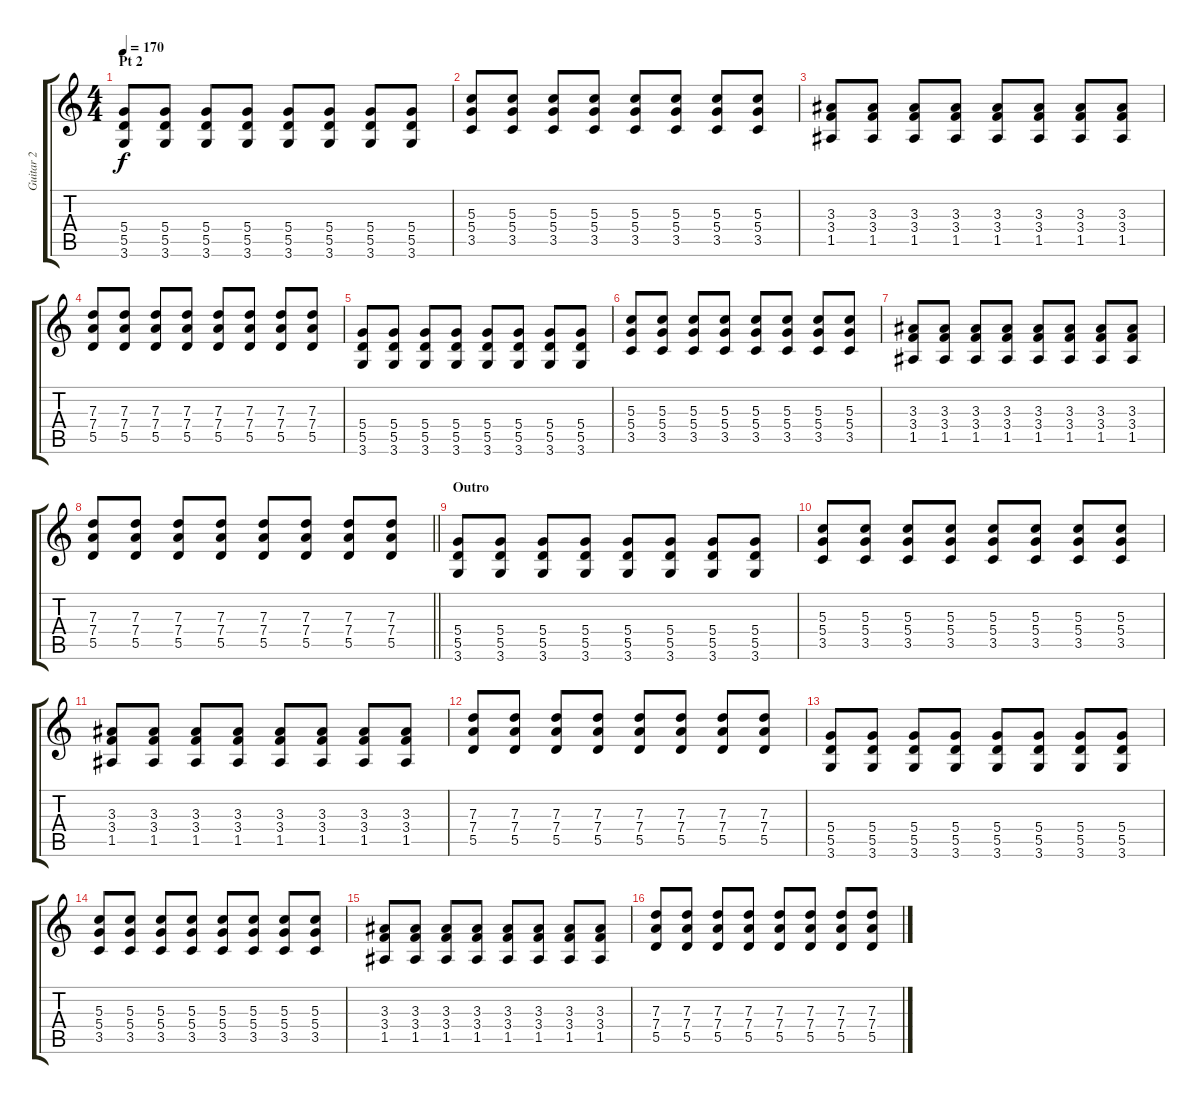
\track ("Guitar 2" "Guitar 2") {instrument overdrivenguitar}
\staff {score tabs}
\tuning (E4 B3 G3 D3 A2 E2) {hide}
\ts (4 4)
\section ("" "Pt 2")
\tempo 170
\clef g2
\ks c
(5.4 5.5 3.6).8{dy f} (5.4 5.5 3.6).8 (5.4 5.5 3.6).8 (5.4 5.5 3.6).8 (5.4 5.5 3.6).8 (5.4 5.5 3.6).8 (5.4 5.5 3.6).8 (5.4 5.5 3.6).8 |
(5.3 5.4 3.5).8 (5.3 5.4 3.5).8 (5.3 5.4 3.5).8 (5.3 5.4 3.5).8 (5.3 5.4 3.5).8 (5.3 5.4 3.5).8 (5.3 5.4 3.5).8 (5.3 5.4 3.5).8 |
(3.3 3.4 1.5).8 (3.3 3.4 1.5).8 (3.3 3.4 1.5).8 (3.3 3.4 1.5).8 (3.3 3.4 1.5).8 (3.3 3.4 1.5).8 (3.3 3.4 1.5).8 (3.3 3.4 1.5).8 |
(7.3 7.4 5.5).8 (7.3 7.4 5.5).8 (7.3 7.4 5.5).8 (7.3 7.4 5.5).8 (7.3 7.4 5.5).8 (7.3 7.4 5.5).8 (7.3 7.4 5.5).8 (7.3 7.4 5.5).8 |
(5.4 5.5 3.6).8 (5.4 5.5 3.6).8 (5.4 5.5 3.6).8 (5.4 5.5 3.6).8 (5.4 5.5 3.6).8 (5.4 5.5 3.6).8 (5.4 5.5 3.6).8 (5.4 5.5 3.6).8 |
(5.3 5.4 3.5).8 (5.3 5.4 3.5).8 (5.3 5.4 3.5).8 (5.3 5.4 3.5).8 (5.3 5.4 3.5).8 (5.3 5.4 3.5).8 (5.3 5.4 3.5).8 (5.3 5.4 3.5).8 |
(3.3 3.4 1.5).8 (3.3 3.4 1.5).8 (3.3 3.4 1.5).8 (3.3 3.4 1.5).8 (3.3 3.4 1.5).8 (3.3 3.4 1.5).8 (3.3 3.4 1.5).8 (3.3 3.4 1.5).8 |
\barLineRight lightlight
(7.3 7.4 5.5).8 (7.3 7.4 5.5).8 (7.3 7.4 5.5).8 (7.3 7.4 5.5).8 (7.3 7.4 5.5).8 (7.3 7.4 5.5).8 (7.3 7.4 5.5).8 (7.3 7.4 5.5).8 |
\section ("" "Outro")
(5.4 5.5 3.6).8 (5.4 5.5 3.6).8 (5.4 5.5 3.6).8 (5.4 5.5 3.6).8 (5.4 5.5 3.6).8 (5.4 5.5 3.6).8 (5.4 5.5 3.6).8 (5.4 5.5 3.6).8 |
(5.3 5.4 3.5).8 (5.3 5.4 3.5).8 (5.3 5.4 3.5).8 (5.3 5.4 3.5).8 (5.3 5.4 3.5).8 (5.3 5.4 3.5).8 (5.3 5.4 3.5).8 (5.3 5.4 3.5).8 |
(3.3 3.4 1.5).8 (3.3 3.4 1.5).8 (3.3 3.4 1.5).8 (3.3 3.4 1.5).8 (3.3 3.4 1.5).8 (3.3 3.4 1.5).8 (3.3 3.4 1.5).8 (3.3 3.4 1.5).8 |
(7.3 7.4 5.5).8 (7.3 7.4 5.5).8 (7.3 7.4 5.5).8 (7.3 7.4 5.5).8 (7.3 7.4 5.5).8 (7.3 7.4 5.5).8 (7.3 7.4 5.5).8 (7.3 7.4 5.5).8 |
(5.4 5.5 3.6).8 (5.4 5.5 3.6).8 (5.4 5.5 3.6).8 (5.4 5.5 3.6).8 (5.4 5.5 3.6).8 (5.4 5.5 3.6).8 (5.4 5.5 3.6).8 (5.4 5.5 3.6).8 |
(5.3 5.4 3.5).8 (5.3 5.4 3.5).8 (5.3 5.4 3.5).8 (5.3 5.4 3.5).8 (5.3 5.4 3.5).8 (5.3 5.4 3.5).8 (5.3 5.4 3.5).8 (5.3 5.4 3.5).8 |
(3.3 3.4 1.5).8 (3.3 3.4 1.5).8 (3.3 3.4 1.5).8 (3.3 3.4 1.5).8 (3.3 3.4 1.5).8 (3.3 3.4 1.5).8 (3.3 3.4 1.5).8 (3.3 3.4 1.5).8 |
(7.3 7.4 5.5).8 (7.3 7.4 5.5).8 (7.3 7.4 5.5).8 (7.3 7.4 5.5).8 (7.3 7.4 5.5).8 (7.3 7.4 5.5).8 (7.3 7.4 5.5).8 (7.3 7.4 5.5).8
